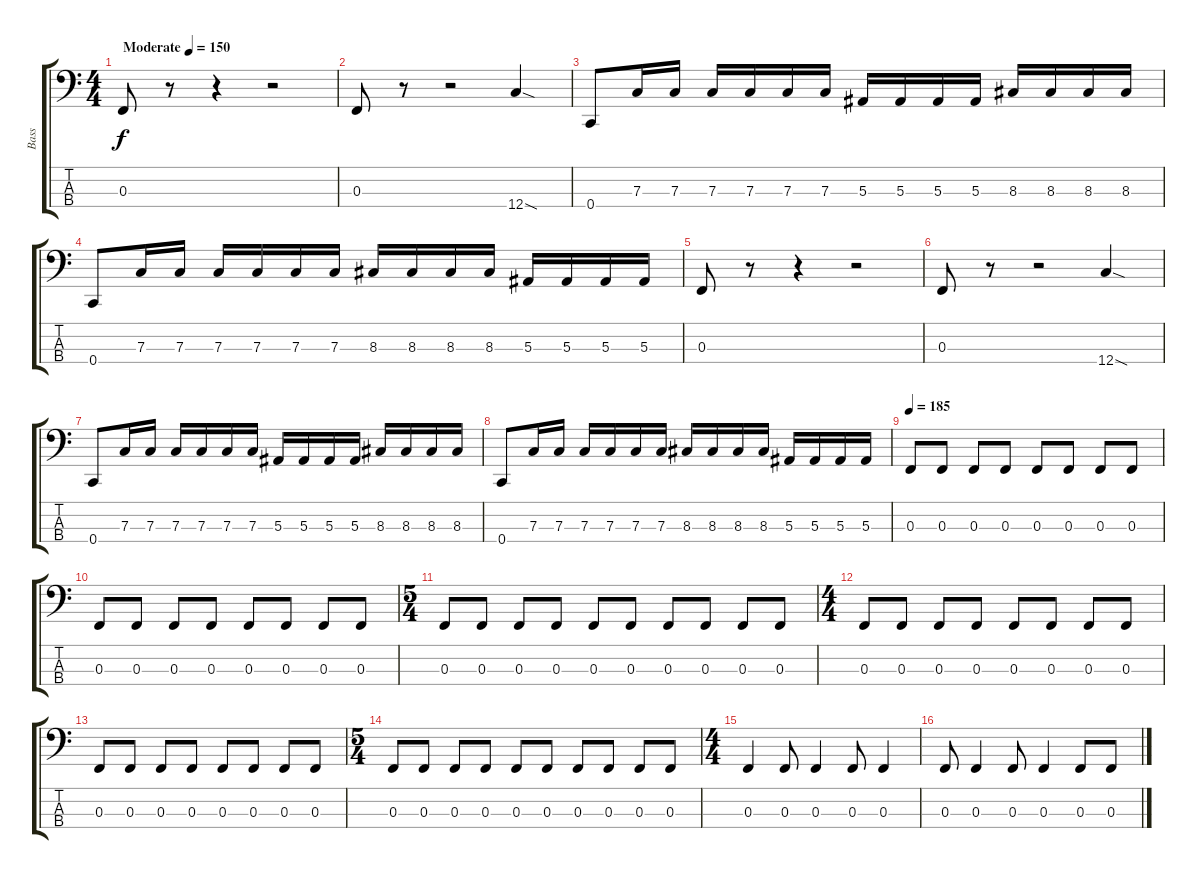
\track ("Bass" "Bass") {instrument electricbassfinger}
\staff {score tabs}
\tuning (Eb2 Bb1 F1 C1) {hide}
\ts (4 4)
\tempo (150 "Moderate")
\clef f4
\ks c
0.3.8{dy f instrument electricbassfinger} r.8 r.4 r.2 |
0.3.8 r.8 r.2 12.4{sod}.4 |
0.4.8 7.3.16 7.3.16 7.3.16 7.3.16 7.3.16 7.3.16 5.3.16 5.3.16 5.3.16 5.3.16 8.3.16 8.3.16 8.3.16 8.3.16 |
0.4.8 7.3.16 7.3.16 7.3.16 7.3.16 7.3.16 7.3.16 8.3.16 8.3.16 8.3.16 8.3.16 5.3.16 5.3.16 5.3.16 5.3.16 |
0.3.8 r.8 r.4 r.2 |
0.3.8 r.8 r.2 12.4{sod}.4 |
0.4.8 7.3.16 7.3.16 7.3.16 7.3.16 7.3.16 7.3.16 5.3.16 5.3.16 5.3.16 5.3.16 8.3.16 8.3.16 8.3.16 8.3.16 |
0.4.8 7.3.16 7.3.16 7.3.16 7.3.16 7.3.16 7.3.16 8.3.16 8.3.16 8.3.16 8.3.16 5.3.16 5.3.16 5.3.16 5.3.16 |
\tempo 185
0.3.8 0.3.8 0.3.8 0.3.8 0.3.8 0.3.8 0.3.8 0.3.8 |
0.3.8 0.3.8 0.3.8 0.3.8 0.3.8 0.3.8 0.3.8 0.3.8 |
\ts (5 4)
0.3.8 0.3.8 0.3.8 0.3.8 0.3.8 0.3.8 0.3.8 0.3.8 0.3.8 0.3.8 |
\ts (4 4)
0.3.8 0.3.8 0.3.8 0.3.8 0.3.8 0.3.8 0.3.8 0.3.8 |
0.3.8 0.3.8 0.3.8 0.3.8 0.3.8 0.3.8 0.3.8 0.3.8 |
\ts (5 4)
0.3.8 0.3.8 0.3.8 0.3.8 0.3.8 0.3.8 0.3.8 0.3.8 0.3.8 0.3.8 |
\ts (4 4)
0.3.4 0.3.8 0.3.4 0.3.8 0.3.4 |
0.3.8 0.3.4 0.3.8 0.3.4 0.3.8 0.3.8
